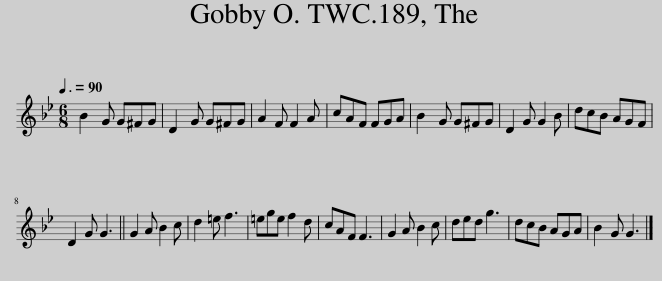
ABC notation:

X:1
L:1/8
Q:3/8=90
M:6/8
I:linebreak $
K:Gmin
V:1 treble
V:1
 B2 G G^FG | D2 G G^FG | A2 F F2 A | cAF FGA | B2 G G^FG | %5
 D2 G G2 B | dcB AGF |$ D2 G G3 || G2 A B2 c | d2 =e f3 | %10
 =ege f2 d | cAF F3 | G2 A B2 c | ded g3 | dcB AGA | %15
 B2 G G3 |] %16
